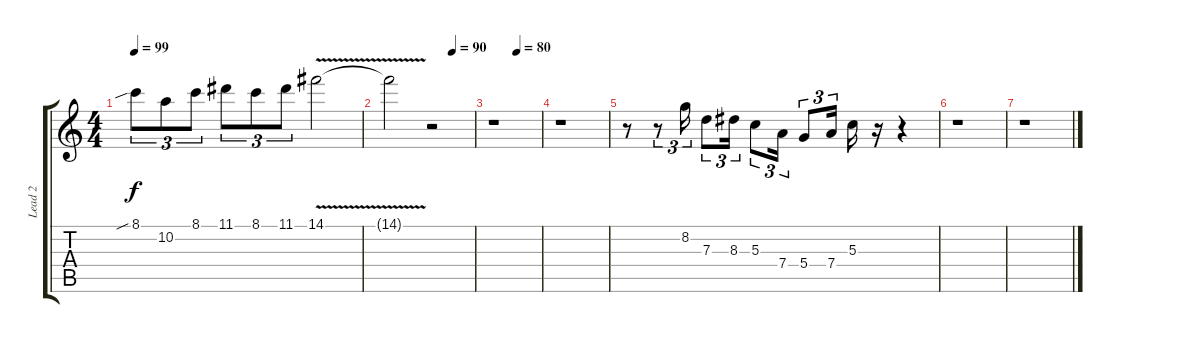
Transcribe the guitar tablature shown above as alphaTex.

\track ("Lead 2" "Lead 2") {instrument distortionguitar}
\staff {score tabs}
\tuning (E4 B3 G3 D3 A2 E2) {hide}
\ts (4 4)
\tempo 99
\clef g2
\ks c
8.1{sib}.8{tu (3 2) dy f} 10.2.8{tu (3 2)} 8.1.8{tu (3 2)} 11.1.8{tu (3 2)} 8.1.8{tu (3 2)} 11.1.8{tu (3 2)} 14.1{v}.2 |
\tempo (90 0.75)
14.1{t}.2 r.2 |
\tempo (80 0.5)
r.1 |
r.1 |
r.8 r.8{tu (3 2)} 8.2.16{tu (3 2)} 7.3.8{tu (3 2)} 8.3.16{tu (3 2)} 5.3.8{tu (3 2)} 7.4.16{tu (3 2)} 5.4.8{tu (3 2)} 7.4.16{tu (3 2)} 5.3.16 r.16 r.4 |
r.1 |
r.1
